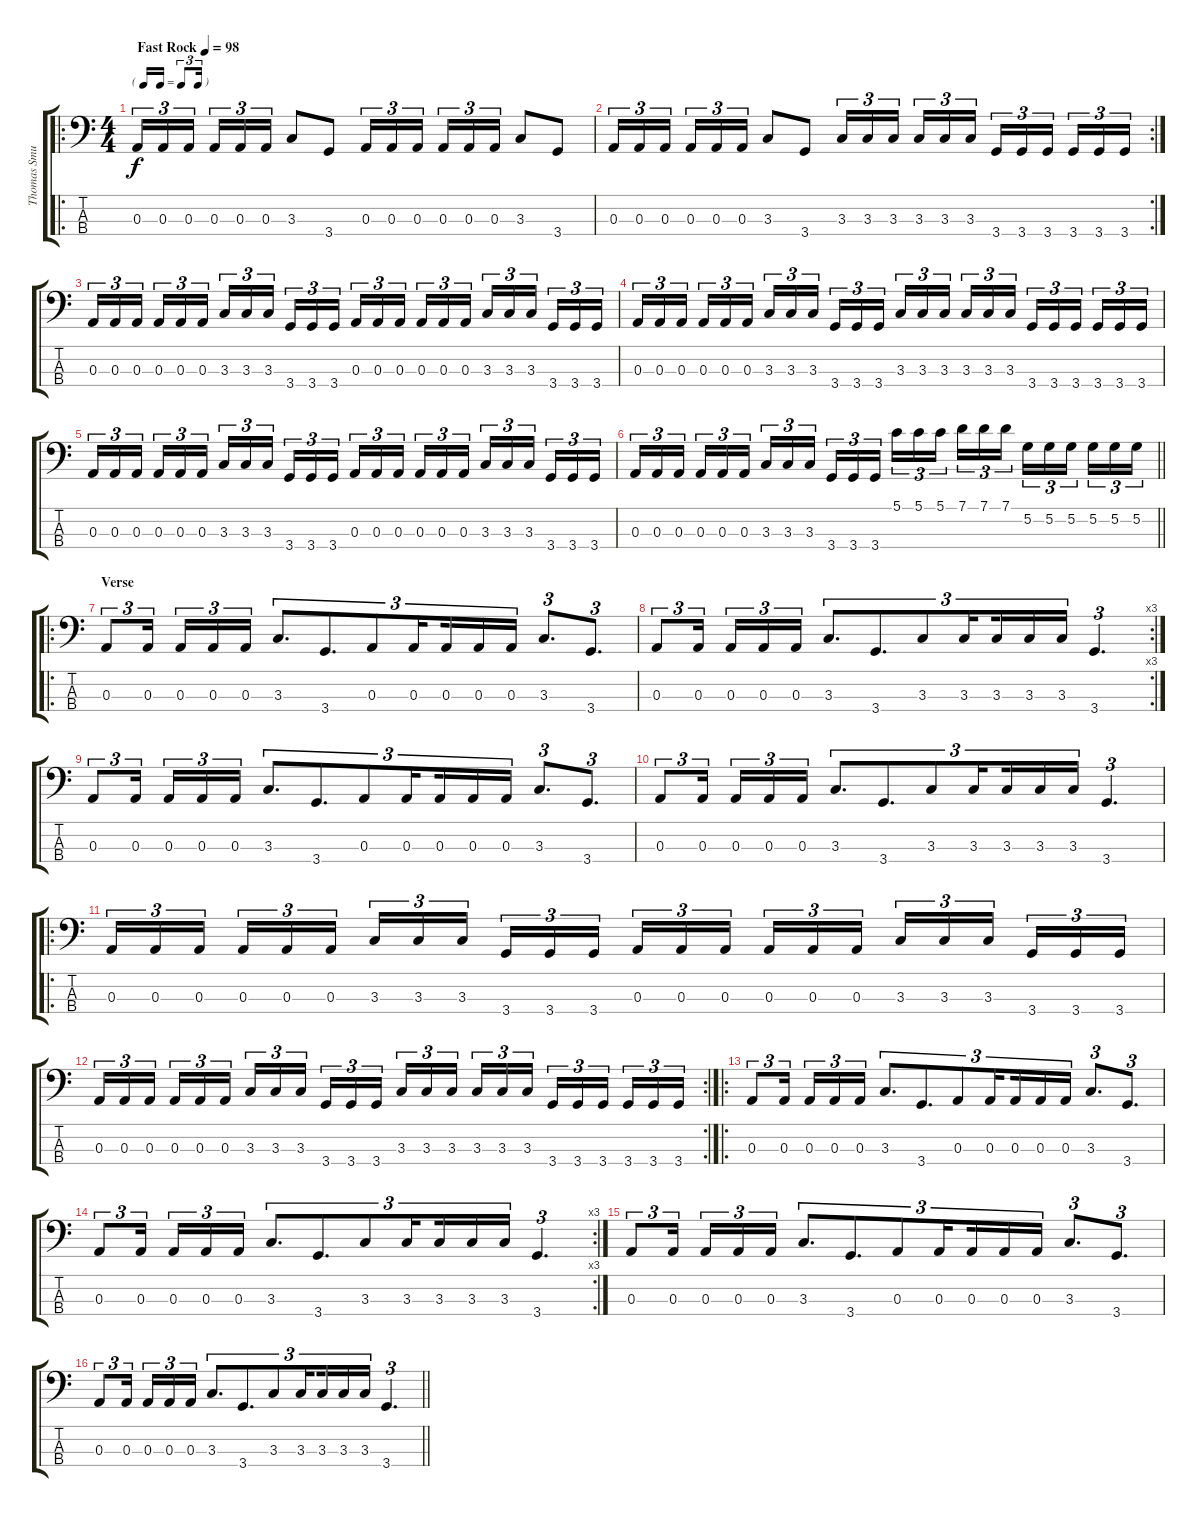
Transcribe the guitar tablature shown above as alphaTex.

\track ("Thomas Smuszynski" "Thomas Smu") {instrument electricbasspick}
\staff {score tabs}
\tuning (G2 D2 A1 E1) {hide}
\ro
\ts (4 4)
\tf triplet16th
\tempo (98 "Fast Rock")
\clef f4
\ks c
0.3.16{tu (3 2) dy f instrument electricbasspick} 0.3.16{tu (3 2)} 0.3.16{tu (3 2) beam splitsecondary} 0.3.16{tu (3 2)} 0.3.16{tu (3 2)} 0.3.16{tu (3 2)} 3.3.8 3.4.8 0.3.16{tu (3 2)} 0.3.16{tu (3 2)} 0.3.16{tu (3 2) beam splitsecondary} 0.3.16{tu (3 2)} 0.3.16{tu (3 2)} 0.3.16{tu (3 2)} 3.3.8 3.4.8 |
\rc 2
0.3.16{tu (3 2)} 0.3.16{tu (3 2)} 0.3.16{tu (3 2) beam splitsecondary} 0.3.16{tu (3 2)} 0.3.16{tu (3 2)} 0.3.16{tu (3 2)} 3.3.8 3.4.8 3.3.16{tu (3 2)} 3.3.16{tu (3 2)} 3.3.16{tu (3 2) beam splitsecondary} 3.3.16{tu (3 2)} 3.3.16{tu (3 2)} 3.3.16{tu (3 2)} 3.4.16{tu (3 2)} 3.4.16{tu (3 2)} 3.4.16{tu (3 2) beam splitsecondary} 3.4.16{tu (3 2)} 3.4.16{tu (3 2)} 3.4.16{tu (3 2)} |
0.3.16{tu (3 2)} 0.3.16{tu (3 2)} 0.3.16{tu (3 2) beam splitsecondary} 0.3.16{tu (3 2)} 0.3.16{tu (3 2)} 0.3.16{tu (3 2)} 3.3.16{tu (3 2)} 3.3.16{tu (3 2)} 3.3.16{tu (3 2) beam splitsecondary} 3.4.16{tu (3 2)} 3.4.16{tu (3 2)} 3.4.16{tu (3 2)} 0.3.16{tu (3 2)} 0.3.16{tu (3 2)} 0.3.16{tu (3 2) beam splitsecondary} 0.3.16{tu (3 2)} 0.3.16{tu (3 2)} 0.3.16{tu (3 2)} 3.3.16{tu (3 2)} 3.3.16{tu (3 2)} 3.3.16{tu (3 2) beam splitsecondary} 3.4.16{tu (3 2)} 3.4.16{tu (3 2)} 3.4.16{tu (3 2)} |
0.3.16{tu (3 2)} 0.3.16{tu (3 2)} 0.3.16{tu (3 2) beam splitsecondary} 0.3.16{tu (3 2)} 0.3.16{tu (3 2)} 0.3.16{tu (3 2)} 3.3.16{tu (3 2)} 3.3.16{tu (3 2)} 3.3.16{tu (3 2) beam splitsecondary} 3.4.16{tu (3 2)} 3.4.16{tu (3 2)} 3.4.16{tu (3 2)} 3.3.16{tu (3 2)} 3.3.16{tu (3 2)} 3.3.16{tu (3 2) beam splitsecondary} 3.3.16{tu (3 2)} 3.3.16{tu (3 2)} 3.3.16{tu (3 2)} 3.4.16{tu (3 2)} 3.4.16{tu (3 2)} 3.4.16{tu (3 2) beam splitsecondary} 3.4.16{tu (3 2)} 3.4.16{tu (3 2)} 3.4.16{tu (3 2)} |
0.3.16{tu (3 2)} 0.3.16{tu (3 2)} 0.3.16{tu (3 2) beam splitsecondary} 0.3.16{tu (3 2)} 0.3.16{tu (3 2)} 0.3.16{tu (3 2)} 3.3.16{tu (3 2)} 3.3.16{tu (3 2)} 3.3.16{tu (3 2) beam splitsecondary} 3.4.16{tu (3 2)} 3.4.16{tu (3 2)} 3.4.16{tu (3 2)} 0.3.16{tu (3 2)} 0.3.16{tu (3 2)} 0.3.16{tu (3 2) beam splitsecondary} 0.3.16{tu (3 2)} 0.3.16{tu (3 2)} 0.3.16{tu (3 2)} 3.3.16{tu (3 2)} 3.3.16{tu (3 2)} 3.3.16{tu (3 2) beam splitsecondary} 3.4.16{tu (3 2)} 3.4.16{tu (3 2)} 3.4.16{tu (3 2)} |
\barLineRight lightlight
0.3.16{tu (3 2)} 0.3.16{tu (3 2)} 0.3.16{tu (3 2) beam splitsecondary} 0.3.16{tu (3 2)} 0.3.16{tu (3 2)} 0.3.16{tu (3 2)} 3.3.16{tu (3 2)} 3.3.16{tu (3 2)} 3.3.16{tu (3 2) beam splitsecondary} 3.4.16{tu (3 2)} 3.4.16{tu (3 2)} 3.4.16{tu (3 2)} 5.1.16{tu (3 2)} 5.1.16{tu (3 2)} 5.1.16{tu (3 2) beam splitsecondary} 7.1.16{tu (3 2)} 7.1.16{tu (3 2)} 7.1.16{tu (3 2)} 5.2.16{tu (3 2)} 5.2.16{tu (3 2)} 5.2.16{tu (3 2) beam splitsecondary} 5.2.16{tu (3 2)} 5.2.16{tu (3 2)} 5.2.16{tu (3 2)} |
\ro
\section ("" "Verse")
0.3.8{tu (3 2)} 0.3.16{tu (3 2) beam splitsecondary} 0.3.16{tu (3 2)} 0.3.16{tu (3 2)} 0.3.16{tu (3 2)} 3.3.8{d tu (3 2)} 3.4.8{d tu (3 2)} 0.3.8{tu (3 2)} 0.3.16{tu (3 2) beam splitsecondary} 0.3.16{tu (3 2)} 0.3.16{tu (3 2)} 0.3.16{tu (3 2)} 3.3.8{d tu (3 2)} 3.4.8{d tu (3 2)} |
\rc 3
0.3.8{tu (3 2)} 0.3.16{tu (3 2) beam splitsecondary} 0.3.16{tu (3 2)} 0.3.16{tu (3 2)} 0.3.16{tu (3 2)} 3.3.8{d tu (3 2)} 3.4.8{d tu (3 2)} 3.3.8{tu (3 2)} 3.3.16{tu (3 2) beam splitsecondary} 3.3.16{tu (3 2)} 3.3.16{tu (3 2)} 3.3.16{tu (3 2)} 3.4.4{d tu (3 2)} |
0.3.8{tu (3 2)} 0.3.16{tu (3 2) beam splitsecondary} 0.3.16{tu (3 2)} 0.3.16{tu (3 2)} 0.3.16{tu (3 2)} 3.3.8{d tu (3 2)} 3.4.8{d tu (3 2)} 0.3.8{tu (3 2)} 0.3.16{tu (3 2) beam splitsecondary} 0.3.16{tu (3 2)} 0.3.16{tu (3 2)} 0.3.16{tu (3 2)} 3.3.8{d tu (3 2)} 3.4.8{d tu (3 2)} |
0.3.8{tu (3 2)} 0.3.16{tu (3 2) beam splitsecondary} 0.3.16{tu (3 2)} 0.3.16{tu (3 2)} 0.3.16{tu (3 2)} 3.3.8{d tu (3 2)} 3.4.8{d tu (3 2)} 3.3.8{tu (3 2)} 3.3.16{tu (3 2) beam splitsecondary} 3.3.16{tu (3 2)} 3.3.16{tu (3 2)} 3.3.16{tu (3 2)} 3.4.4{d tu (3 2)} |
\ro
0.3.16{tu (3 2)} 0.3.16{tu (3 2)} 0.3.16{tu (3 2) beam splitsecondary} 0.3.16{tu (3 2)} 0.3.16{tu (3 2)} 0.3.16{tu (3 2)} 3.3.16{tu (3 2)} 3.3.16{tu (3 2)} 3.3.16{tu (3 2) beam splitsecondary} 3.4.16{tu (3 2)} 3.4.16{tu (3 2)} 3.4.16{tu (3 2)} 0.3.16{tu (3 2)} 0.3.16{tu (3 2)} 0.3.16{tu (3 2) beam splitsecondary} 0.3.16{tu (3 2)} 0.3.16{tu (3 2)} 0.3.16{tu (3 2)} 3.3.16{tu (3 2)} 3.3.16{tu (3 2)} 3.3.16{tu (3 2) beam splitsecondary} 3.4.16{tu (3 2)} 3.4.16{tu (3 2)} 3.4.16{tu (3 2)} |
\rc 2
0.3.16{tu (3 2)} 0.3.16{tu (3 2)} 0.3.16{tu (3 2) beam splitsecondary} 0.3.16{tu (3 2)} 0.3.16{tu (3 2)} 0.3.16{tu (3 2)} 3.3.16{tu (3 2)} 3.3.16{tu (3 2)} 3.3.16{tu (3 2) beam splitsecondary} 3.4.16{tu (3 2)} 3.4.16{tu (3 2)} 3.4.16{tu (3 2)} 3.3.16{tu (3 2)} 3.3.16{tu (3 2)} 3.3.16{tu (3 2) beam splitsecondary} 3.3.16{tu (3 2)} 3.3.16{tu (3 2)} 3.3.16{tu (3 2)} 3.4.16{tu (3 2)} 3.4.16{tu (3 2)} 3.4.16{tu (3 2) beam splitsecondary} 3.4.16{tu (3 2)} 3.4.16{tu (3 2)} 3.4.16{tu (3 2)} |
\ro
0.3.8{tu (3 2)} 0.3.16{tu (3 2) beam splitsecondary} 0.3.16{tu (3 2)} 0.3.16{tu (3 2)} 0.3.16{tu (3 2)} 3.3.8{d tu (3 2)} 3.4.8{d tu (3 2)} 0.3.8{tu (3 2)} 0.3.16{tu (3 2) beam splitsecondary} 0.3.16{tu (3 2)} 0.3.16{tu (3 2)} 0.3.16{tu (3 2)} 3.3.8{d tu (3 2)} 3.4.8{d tu (3 2)} |
\rc 3
0.3.8{tu (3 2)} 0.3.16{tu (3 2) beam splitsecondary} 0.3.16{tu (3 2)} 0.3.16{tu (3 2)} 0.3.16{tu (3 2)} 3.3.8{d tu (3 2)} 3.4.8{d tu (3 2)} 3.3.8{tu (3 2)} 3.3.16{tu (3 2) beam splitsecondary} 3.3.16{tu (3 2)} 3.3.16{tu (3 2)} 3.3.16{tu (3 2)} 3.4.4{d tu (3 2)} |
0.3.8{tu (3 2)} 0.3.16{tu (3 2) beam splitsecondary} 0.3.16{tu (3 2)} 0.3.16{tu (3 2)} 0.3.16{tu (3 2)} 3.3.8{d tu (3 2)} 3.4.8{d tu (3 2)} 0.3.8{tu (3 2)} 0.3.16{tu (3 2) beam splitsecondary} 0.3.16{tu (3 2)} 0.3.16{tu (3 2)} 0.3.16{tu (3 2)} 3.3.8{d tu (3 2)} 3.4.8{d tu (3 2)} |
\barLineRight lightlight
0.3.8{tu (3 2)} 0.3.16{tu (3 2) beam splitsecondary} 0.3.16{tu (3 2)} 0.3.16{tu (3 2)} 0.3.16{tu (3 2)} 3.3.8{d tu (3 2)} 3.4.8{d tu (3 2)} 3.3.8{tu (3 2)} 3.3.16{tu (3 2) beam splitsecondary} 3.3.16{tu (3 2)} 3.3.16{tu (3 2)} 3.3.16{tu (3 2)} 3.4.4{d tu (3 2)}
